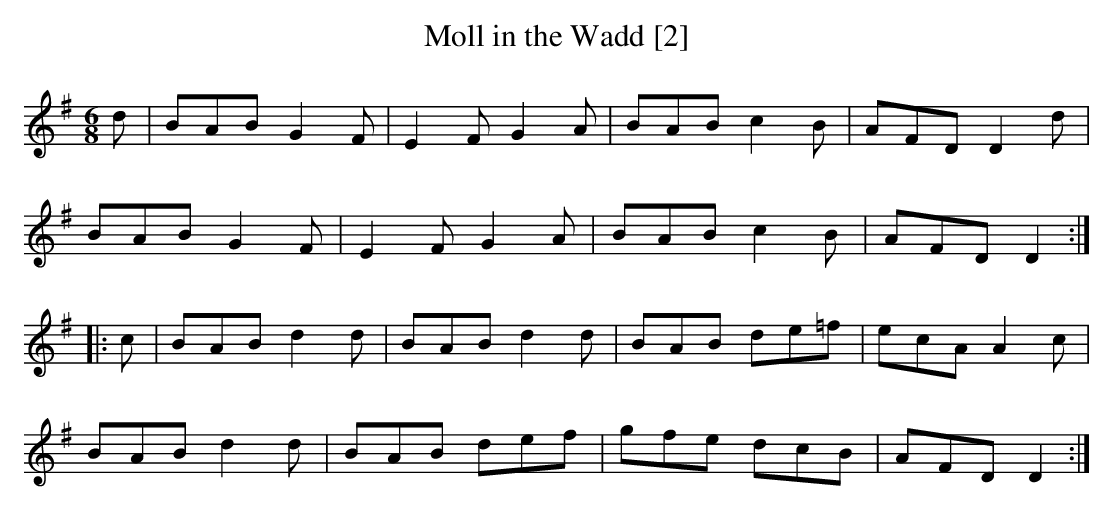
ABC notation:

X:1
T:Moll in the Wadd [2]
M:6/8
L:1/8
K:Emin
d|BAB G2F|E2F G2A|BAB c2B|AFD D2d|
BAB G2F|E2F G2A|BAB c2B|AFD D2:|
|:c|BAB d2d|BAB d2d|BAB de=f|ecA A2c|
BAB d2d|BAB def|gfe dcB|AFD D2:|]
